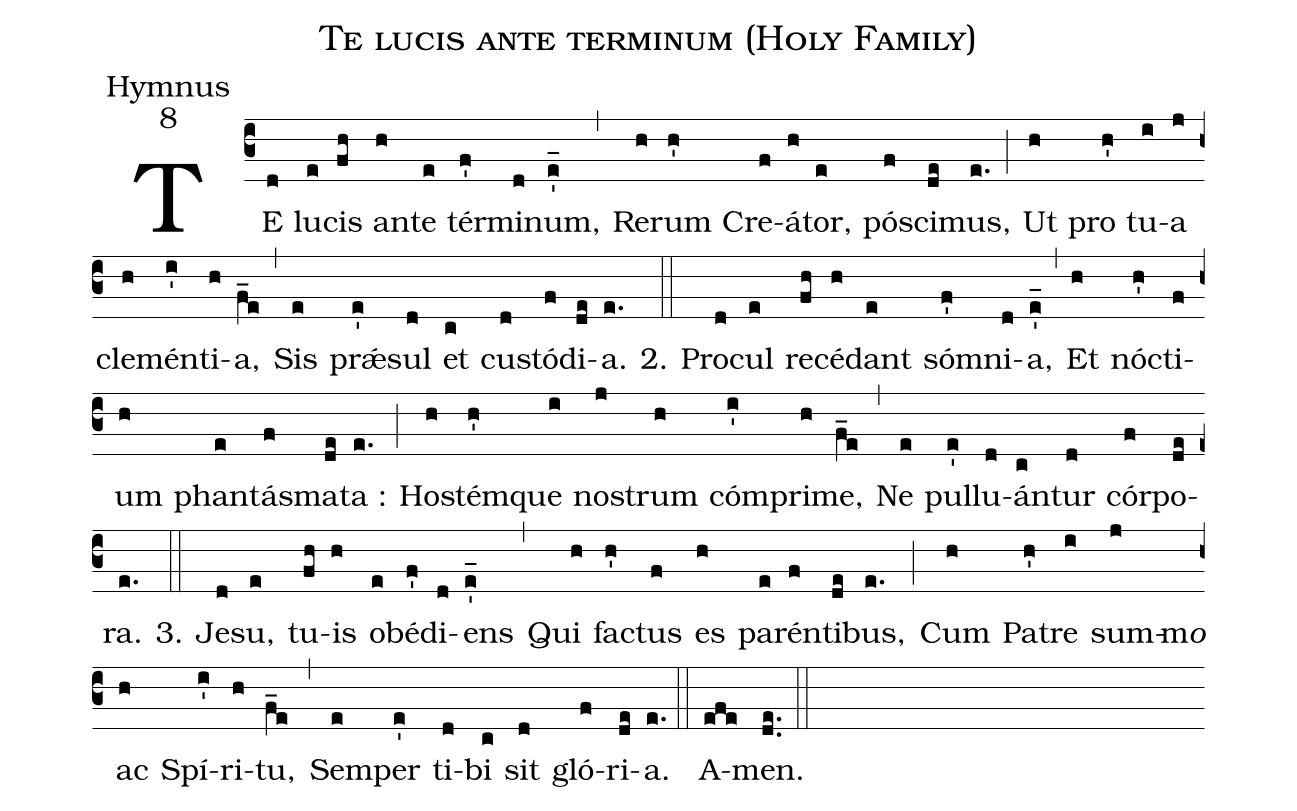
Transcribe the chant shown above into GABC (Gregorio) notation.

name:Te lucis ante terminum (Holy Family);
office-part:Hymnus;
mode:8;
%%
(c3) TE(d) lu(e)cis(fh) an(h)te(e) tér(f')mi(d)num,(e'_) (,) Re(h)rum(h') Cre(f)á(h)tor,(e) pó(f)sci(de)mus,(e.) (;) Ut(h) pro(h') tu(i)a(j) cle(h)mén(i')ti(h)a,(f_e) (,) Sis(e) pr<sp>'æ</sp>(e')sul(d) et(c) cu(d)stó(f)di(de)a.(e.) 2.(::) Pro(d)cul(e) re(fh)cé(h)dant(e) só(f')mni(d)a,(e'_) (,) Et(h) nó(h')cti(f)um(h) phan(e)tá(f)sma(de)ta :(e.) (;) Ho(h)stém(h')que(i) no(j)strum(h) cóm(i')pri(h)me,(f_e) (,) Ne(e) pul(e')lu(d)án(c)tur(d) cór(f)po(de)ra.(e.) 3.(::) Je(d)su,(e) tu(fh)is(h) o(e)bé(f')di(d)ens(e'_) (,) Qui(h) fa(h')ctus(f) es(h) pa(e)rén(f)ti(de)bus,(e.) (;) Cum(h) Pa(h')tre(i) sum(j)m<i>o</i>() ac(h) Spí(i')ri(h)tu,(f_e) (,) Sem(e)per(e') ti(d)bi(c) sit(d) gló(f)ri(de)a.(e.) (::) A(efe)men.(de..) (::)
